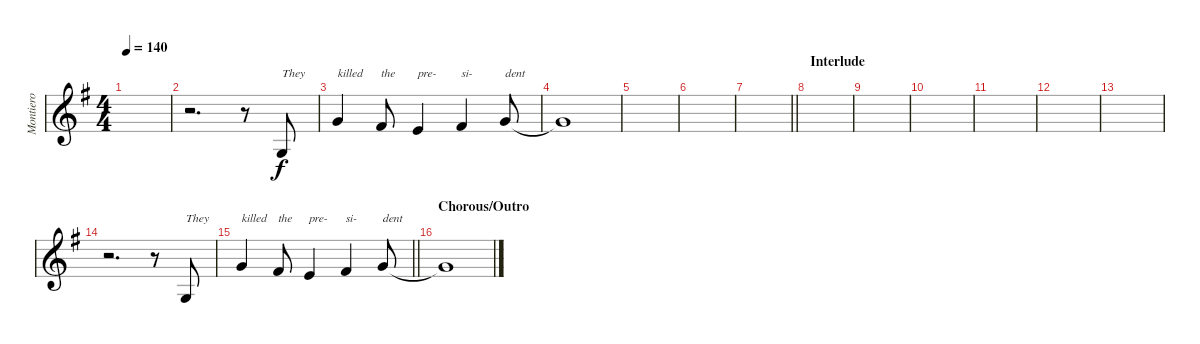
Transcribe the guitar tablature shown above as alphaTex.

\track ("Montiero" "Montiero") {instrument lead6voice}
\staff {score}
\tuning (E4 B3 G3 D3 A2 E2) {hide}
\ts (4 4)
\tempo 140
\clef g2
\ks g
|
r.2{d} r.8 0.3.8{txt "They"} |
3.1.4{txt "killed"} 2.1.8{txt "the"} 0.1.4{txt "pre-"} 2.1.4{txt "si-"} 3.1.8{txt "dent"} |
3.1{t}.1 |
|
|
\barLineRight lightlight
|
\section ("" "Interlude")
|
|
|
|
|
|
r.2{d} r.8 0.3.8{txt "They"} |
\barLineRight lightlight
3.1.4{txt "killed"} 2.1.8{txt "the"} 0.1.4{txt "pre-"} 2.1.4{txt "si-"} 3.1.8{txt "dent"} |
\section ("" "Chorous/Outro")
3.1{t}.1
